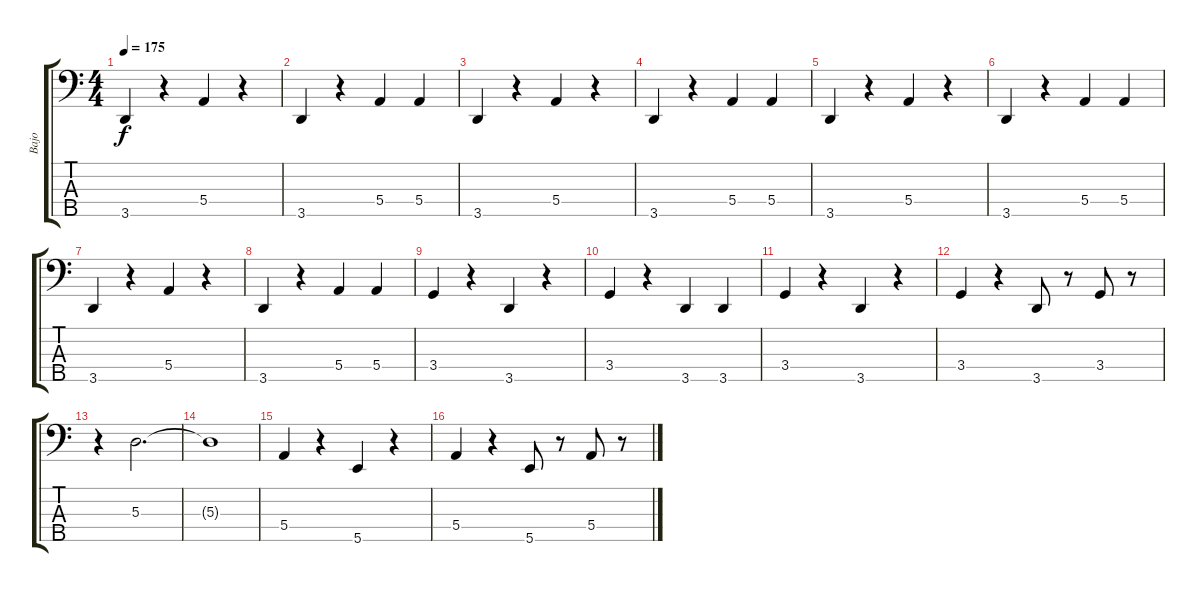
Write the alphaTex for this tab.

\track ("Bajo" "Bajo") {instrument electricbassfinger}
\staff {score tabs}
\tuning (G2 D2 A1 E1 B0) {hide}
\ts (4 4)
\tempo 175
\clef f4
\ks c
3.5.4{dy f} r.4 5.4.4 r.4 |
3.5.4 r.4 5.4.4 5.4.4 |
3.5.4 r.4 5.4.4 r.4 |
3.5.4 r.4 5.4.4 5.4.4 |
3.5.4 r.4 5.4.4 r.4 |
3.5.4 r.4 5.4.4 5.4.4 |
3.5.4 r.4 5.4.4 r.4 |
3.5.4 r.4 5.4.4 5.4.4 |
3.4.4 r.4 3.5.4 r.4 |
3.4.4 r.4 3.5.4 3.5.4 |
3.4.4 r.4 3.5.4 r.4 |
3.4.4 r.4 3.5.8 r.8 3.4.8 r.8 |
r.4 5.3.2{d} |
5.3{t}.1 |
5.4.4 r.4 5.5.4 r.4 |
5.4.4 r.4 5.5.8 r.8 5.4.8 r.8
